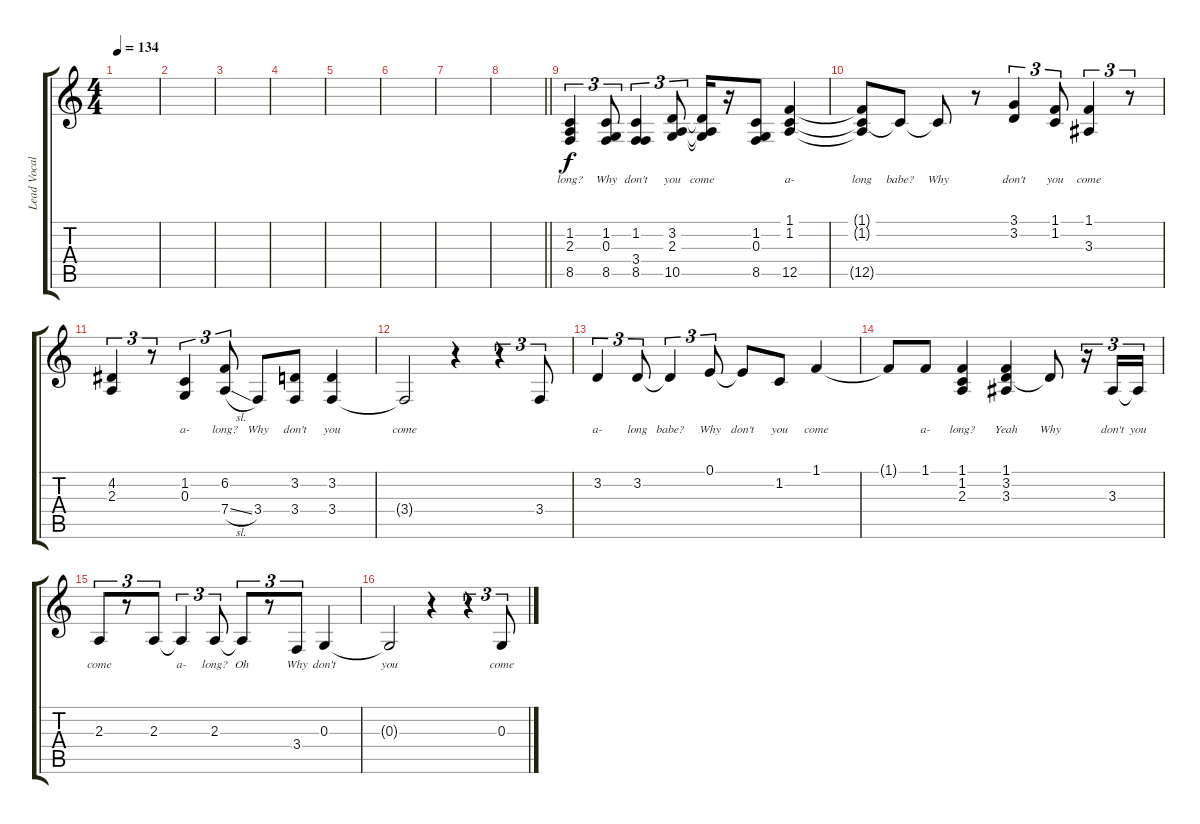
\track ("Lead Vocals" "Lead Vocal") {instrument voiceoohs}
\staff {score tabs}
\tuning (E4 B3 G3 D3 A2 E2) {hide}
\ts (4 4)
\tempo 134
\clef g2
\ks c
|
|
|
|
|
|
|
\barLineRight lightlight
|
(1.2 2.3 8.5).4{tu (3 2) lyrics (0 "long?") lyrics (1 "") lyrics (2 "") lyrics (3 "") lyrics (4 "")} (1.2 0.3 8.5).8{tu (3 2) lyrics (0 "Why") lyrics (1 "") lyrics (2 "") lyrics (3 "") lyrics (4 "")} (1.2 3.4 8.5).4{tu (3 2) lyrics (0 "don't") lyrics (1 "") lyrics (2 "") lyrics (3 "") lyrics (4 "")} (3.2 2.3 10.5).8{tu (3 2) lyrics (0 "you") lyrics (1 "") lyrics (2 "") lyrics (3 "") lyrics (4 "")} (3.2{t} 2.3{t} 10.5{t}).16{lyrics (0 "come") lyrics (1 "") lyrics (2 "") lyrics (3 "") lyrics (4 "")} r.16 (1.2 0.3 8.5).8{lyrics (0 "") lyrics (1 "") lyrics (2 "") lyrics (3 "") lyrics (4 "")} (1.1 1.2 12.5).4{lyrics (0 "a-") lyrics (1 "") lyrics (2 "") lyrics (3 "") lyrics (4 "")} |
(1.1{t} 1.2{t} 12.5{t}).8{lyrics (0 "long") lyrics (1 "") lyrics (2 "") lyrics (3 "") lyrics (4 "")} 1.2{t}.8{lyrics (0 "babe?") lyrics (1 "") lyrics (2 "") lyrics (3 "") lyrics (4 "")} 1.2{t}.8{lyrics (0 "Why") lyrics (1 "") lyrics (2 "") lyrics (3 "") lyrics (4 "")} r.8 (3.1 3.2).4{tu (3 2) lyrics (0 "don't") lyrics (1 "") lyrics (2 "") lyrics (3 "") lyrics (4 "")} (1.1 1.2).8{tu (3 2) lyrics (0 "you") lyrics (1 "") lyrics (2 "") lyrics (3 "") lyrics (4 "")} (1.1 3.3).4{tu (3 2) lyrics (0 "come") lyrics (1 "") lyrics (2 "") lyrics (3 "") lyrics (4 "")} r.8{tu (3 2)} |
(4.2 2.3).4{tu (3 2) lyrics (0 "") lyrics (1 "") lyrics (2 "") lyrics (3 "") lyrics (4 "")} r.8{tu (3 2)} (1.2 0.3).4{tu (3 2) lyrics (0 "a-") lyrics (1 "") lyrics (2 "") lyrics (3 "") lyrics (4 "")} (6.2 7.4{sl}).8{tu (3 2) lyrics (0 "long?") lyrics (1 "") lyrics (2 "") lyrics (3 "") lyrics (4 "")} 3.4.8{lyrics (0 "Why") lyrics (1 "") lyrics (2 "") lyrics (3 "") lyrics (4 "")} (3.2 3.4).8{lyrics (0 "don't") lyrics (1 "") lyrics (2 "") lyrics (3 "") lyrics (4 "")} (3.2 3.4).4{lyrics (0 "you") lyrics (1 "") lyrics (2 "") lyrics (3 "") lyrics (4 "")} |
3.4{t}.2{lyrics (0 "come") lyrics (1 "") lyrics (2 "") lyrics (3 "") lyrics (4 "")} r.4 r.4{tu (3 2)} 3.4.8{tu (3 2) lyrics (0 "") lyrics (1 "") lyrics (2 "") lyrics (3 "") lyrics (4 "")} |
3.2.4{tu (3 2) lyrics (0 "a-") lyrics (1 "") lyrics (2 "") lyrics (3 "") lyrics (4 "")} 3.2.8{tu (3 2) lyrics (0 "long") lyrics (1 "") lyrics (2 "") lyrics (3 "") lyrics (4 "")} 3.2{t}.4{tu (3 2) lyrics (0 "babe?") lyrics (1 "") lyrics (2 "") lyrics (3 "") lyrics (4 "")} 0.1.8{tu (3 2) lyrics (0 "Why") lyrics (1 "") lyrics (2 "") lyrics (3 "") lyrics (4 "")} 0.1{t}.8{lyrics (0 "don't") lyrics (1 "") lyrics (2 "") lyrics (3 "") lyrics (4 "")} 1.2.8{lyrics (0 "you") lyrics (1 "") lyrics (2 "") lyrics (3 "") lyrics (4 "")} 1.1.4{lyrics (0 "come") lyrics (1 "") lyrics (2 "") lyrics (3 "") lyrics (4 "")} |
1.1{t}.8{lyrics (0 "") lyrics (1 "") lyrics (2 "") lyrics (3 "") lyrics (4 "")} 1.1.8{lyrics (0 "a-") lyrics (1 "") lyrics (2 "") lyrics (3 "") lyrics (4 "")} (1.1 1.2 2.3).4{lyrics (0 "long?") lyrics (1 "") lyrics (2 "") lyrics (3 "") lyrics (4 "")} (1.1 3.2 3.3).4{lyrics (0 "Yeah") lyrics (1 "") lyrics (2 "") lyrics (3 "") lyrics (4 "")} 3.2{t}.8{lyrics (0 "Why") lyrics (1 "") lyrics (2 "") lyrics (3 "") lyrics (4 "")} r.16{tu (3 2)} 3.3.16{tu (3 2) lyrics (0 "don't") lyrics (1 "") lyrics (2 "") lyrics (3 "") lyrics (4 "")} 3.3{t}.16{tu (3 2) lyrics (0 "you") lyrics (1 "") lyrics (2 "") lyrics (3 "") lyrics (4 "")} |
2.3.8{tu (3 2) lyrics (0 "come") lyrics (1 "") lyrics (2 "") lyrics (3 "") lyrics (4 "")} r.8{tu (3 2)} 2.3.8{tu (3 2) lyrics (0 "") lyrics (1 "") lyrics (2 "") lyrics (3 "") lyrics (4 "")} 2.3{t}.4{tu (3 2) lyrics (0 "a-") lyrics (1 "") lyrics (2 "") lyrics (3 "") lyrics (4 "")} 2.3.8{tu (3 2) lyrics (0 "long?") lyrics (1 "") lyrics (2 "") lyrics (3 "") lyrics (4 "")} 2.3{t}.8{tu (3 2) lyrics (0 "Oh") lyrics (1 "") lyrics (2 "") lyrics (3 "") lyrics (4 "")} r.8{tu (3 2)} 3.4.8{tu (3 2) lyrics (0 "Why") lyrics (1 "") lyrics (2 "") lyrics (3 "") lyrics (4 "")} 0.3.4{lyrics (0 "don't") lyrics (1 "") lyrics (2 "") lyrics (3 "") lyrics (4 "")} |
0.3{t}.2{lyrics (0 "you") lyrics (1 "") lyrics (2 "") lyrics (3 "") lyrics (4 "")} r.4 r.4{tu (3 2)} 0.3.8{tu (3 2) lyrics (0 "come") lyrics (1 "") lyrics (2 "") lyrics (3 "") lyrics (4 "")}
